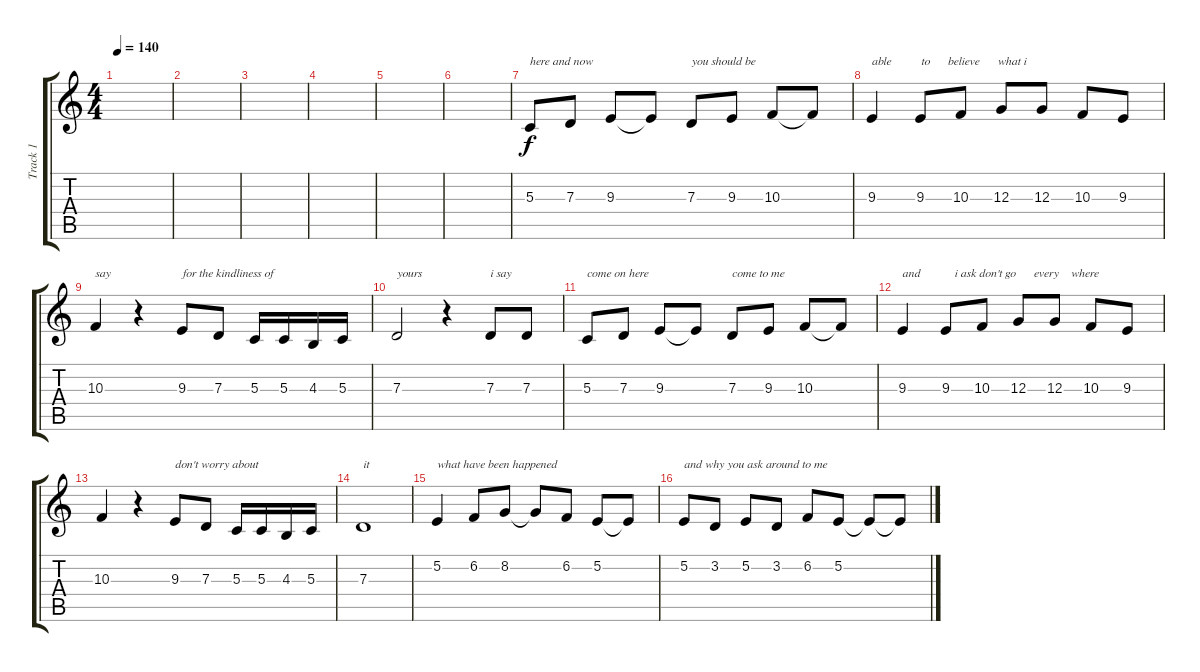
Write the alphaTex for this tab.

\track ("Track 1" "Track 1") {instrument clarinet}
\staff {score tabs}
\tuning (E4 B3 G3 D3 A2 E2) {hide}
\ts (4 4)
\tempo 140
\clef g2
\ks c
|
|
|
|
|
|
5.3.8{txt "here and now"} 7.3.8 9.3.8 9.3{t}.8 7.3.8{txt "you should be"} 9.3.8 10.3.8 10.3{t}.8 |
9.3.4{txt "able          to      believe      what i"} 9.3.8 10.3.8 12.3.8 12.3.8 10.3.8 9.3.8 |
10.3.4{txt "say"} r.4 9.3.8{txt "for the kindliness of      "} 7.3.8 5.3.16 5.3.16 4.3.16 5.3.16 |
7.3.2{txt "yours"} r.4 7.3.8{txt "i say"} 7.3.8 |
5.3.8{txt "come on here"} 7.3.8 9.3.8 9.3{t}.8 7.3.8{txt "come to me"} 9.3.8 10.3.8 10.3{t}.8 |
9.3.4{txt "and"} 9.3.8{txt "   i ask don't go      every    where"} 10.3.8 12.3.8 12.3.8 10.3.8 9.3.8 |
10.3.4 r.4 9.3.8{txt "don't worry about "} 7.3.8 5.3.16 5.3.16 4.3.16 5.3.16 |
7.3.1{txt "it"} |
5.2.4{txt "what have been happened"} 6.2.8 8.2.8 8.2{t}.8 6.2.8 5.2.8 5.2{t}.8 |
5.2.8{txt "and why you ask around to me"} 3.2.8 5.2.8 3.2.8 6.2.8 5.2.8 5.2{t}.8 5.2{t}.8
